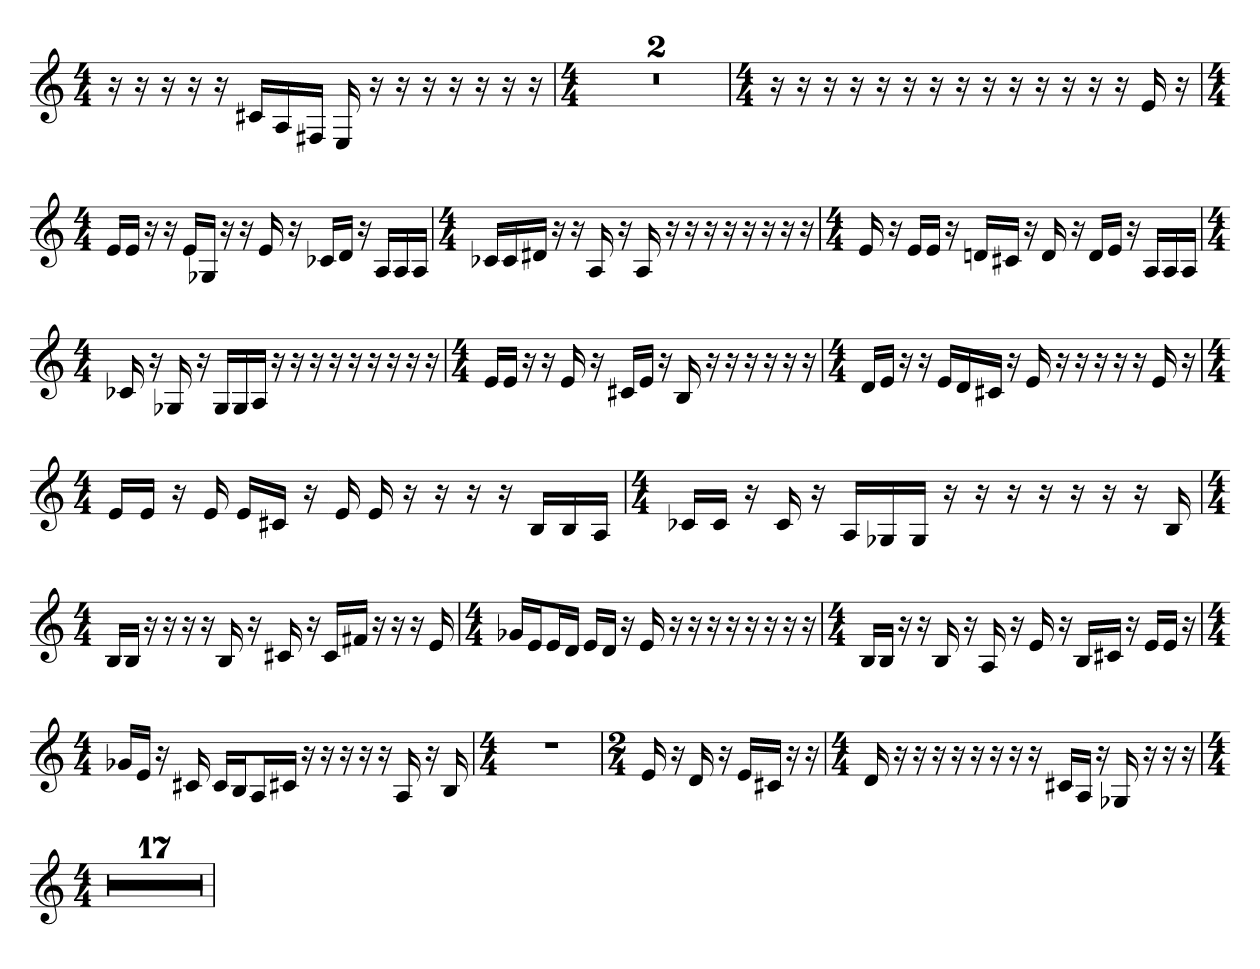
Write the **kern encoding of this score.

**kern
*part1
*staff1
*M4/4
=
16r
16r
16r
16r
16r
16c#XLL
16A
16F#XJJ
16E
16r
16r
16r
16r
16r
16r
16r
=
*M4/4
1r
=
*M4/4
1r
=
*M4/4
16r
16r
16r
16r
16r
16r
16r
16r
16r
16r
16r
16r
16r
16r
16e
16r
=
*M4/4
16eLL
16eJJ
16r
16r
16eLL
16G-XJJ
16r
16r
16e
16r
16c-XLL
16dJJ
16r
16ALL
16A
16AJJ
=
*M4/4
16c-XLL
16c-
16d#XJJ
16r
16r
16A
16r
16A
16r
16r
16r
16r
16r
16r
16r
16r
=
*M4/4
16e
16r
16eLL
16eJJ
16r
16dnLL
16c#XJJ
16r
16d
16r
16dLL
16eJJ
16r
16ALL
16A
16AJJ
=
*M4/4
16c-X
16r
16G-X
16r
16G-LL
16G-
16AJJ
16r
16r
16r
16r
16r
16r
16r
16r
16r
=
*M4/4
16eLL
16eJJ
16r
16r
16e
16r
16c#XLL
16eJJ
16r
16B
16r
16r
16r
16r
16r
16r
=
*M4/4
16dLL
16eJJ
16r
16r
16eLL
16d
16c#XJJ
16r
16e
16r
16r
16r
16r
16r
16e
16r
=
*M4/4
16eLL
16eJJ
16r
16e
16eLL
16c#XJJ
16r
16e
16e
16r
16r
16r
16r
16BLL
16B
16AJJ
=
*M4/4
16c-XLL
16c-JJ
16r
16c-
16r
16ALL
16G-X
16G-JJ
16r
16r
16r
16r
16r
16r
16r
16B
=
*M4/4
16BLL
16BJJ
16r
16r
16r
16r
16B
16r
16c#X
16r
16c#LL
16f#XJJ
16r
16r
16r
16e
=
*M4/4
16g-XLL
16eJ
16eL
16dJJ
16eLL
16dJJ
16r
16e
16r
16r
16r
16r
16r
16r
16r
16r
=
*M4/4
16BLL
16BJJ
16r
16r
16B
16r
16A
16r
16e
16r
16BLL
16c#XJJ
16r
16eLL
16eJJ
16r
=
*M4/4
16g-XLL
16eJJ
16r
16c#X
16c#LL
16BJ
16AL
16c#XJJ
16r
16r
16r
16r
16r
16A
16r
16B
=
*M4/4
1r
=
*M2/4
16e
16r
16d
16r
16eLL
16c#XJJ
16r
16r
=
*M4/4
16d
16r
16r
16r
16r
16r
16r
16r
16r
16c#XLL
16AJJ
16r
16G-X
16r
16r
16r
=
*M4/4
1r
=
*M4/4
1r
=
*M4/4
1r
=
*M4/4
1r
=
*M4/4
1r
=
*M4/4
1r
=
*M4/4
1r
=
*M4/4
1r
=
*M4/4
1r
=
*M4/4
1r
=
*M4/4
1r
=
*M4/4
1r
=
*M4/4
1r
=
*M4/4
1r
=
*M4/4
1r
=
*M4/4
1r
=
1r
=
*-
